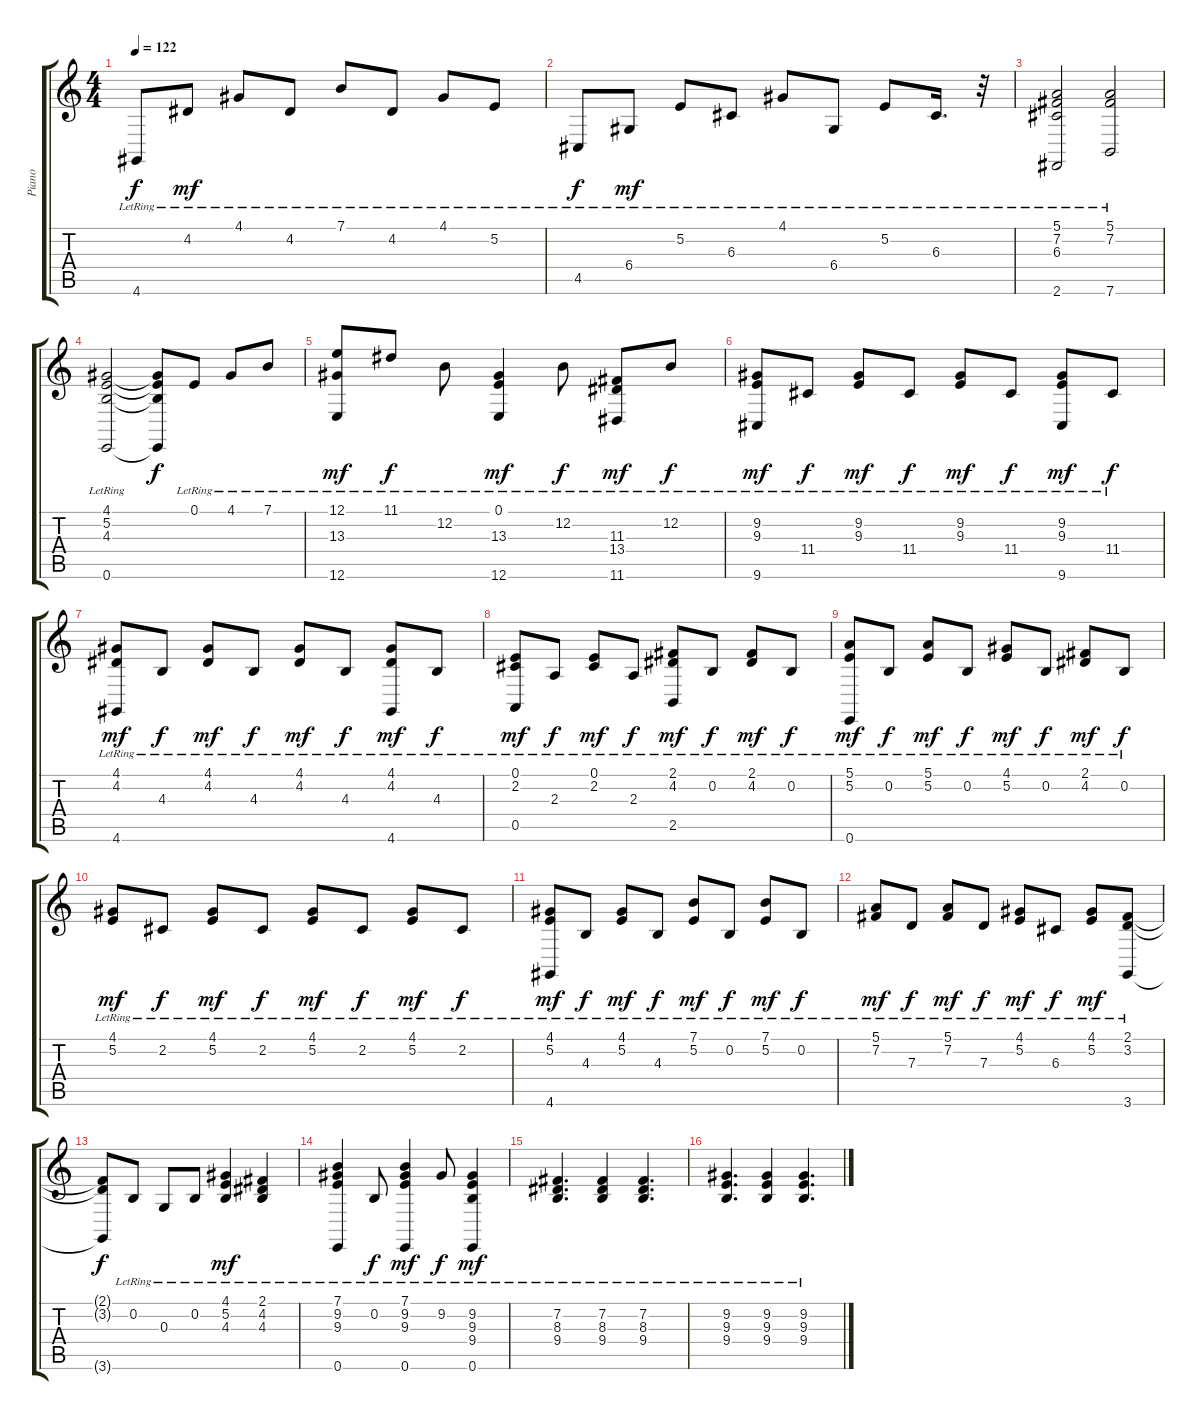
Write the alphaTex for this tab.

\track ("Piano" "Piano") {instrument acousticgrandpiano}
\staff {score tabs}
\tuning (E4 B3 G3 D3 A2 E2) {hide}
\ts (4 4)
\tempo 122
\clef g2
\ks c
4.6{lr}.8{dy f} 4.2{lr}.8{dy mf} 4.1{lr}.8 4.2{lr}.8 7.1{lr}.8 4.2{lr}.8 4.1{lr}.8 5.2{lr}.8 |
4.5{lr}.8{dy f} 6.4{lr}.8{dy mf} 5.2{lr}.8 6.3{lr}.8 4.1{lr}.8 6.4{lr}.8 5.2{lr}.8 6.3{lr}.16{d} r.32 |
(5.1{lr} 7.2{lr} 6.3{lr} 2.6{lr}).2 (5.1{lr} 7.2{lr} 7.6{lr}).2 |
(4.1{lr} 5.2{lr} 4.3{lr} 0.6{lr}).2 (4.1{t} 5.2{t} 4.3{t} 0.6{t}).8{dy f} 0.1{lr}.8 4.1{lr}.8 7.1{lr}.8 |
(12.1{lr} 13.3{lr} 12.6{lr}).8{dy mf} 11.1{lr}.8{dy f} 12.2{lr}.8 (0.1{lr} 13.3{lr} 12.6{lr}).4{dy mf} 12.2{lr}.8{dy f} (11.3{lr} 13.4{lr} 11.6{lr}).8{dy mf} 12.2{lr}.8{dy f} |
(9.2{lr} 9.3{lr} 9.6{lr}).8{dy mf} 11.4{lr}.8{dy f} (9.2{lr} 9.3{lr}).8{dy mf} 11.4{lr}.8{dy f} (9.2{lr} 9.3{lr}).8{dy mf} 11.4{lr}.8{dy f} (9.2{lr} 9.3{lr} 9.6{lr}).8{dy mf} 11.4{lr}.8{dy f} |
(4.1{lr} 4.2{lr} 4.6{lr}).8{dy mf} 4.3{lr}.8{dy f} (4.1{lr} 4.2{lr}).8{dy mf} 4.3{lr}.8{dy f} (4.1{lr} 4.2{lr}).8{dy mf} 4.3{lr}.8{dy f} (4.1{lr} 4.2{lr} 4.6{lr}).8{dy mf} 4.3{lr}.8{dy f} |
(0.1{lr} 2.2{lr} 0.5{lr}).8{dy mf} 2.3{lr}.8{dy f} (0.1{lr} 2.2{lr}).8{dy mf} 2.3{lr}.8{dy f} (2.1{lr} 4.2{lr} 2.5{lr}).8{dy mf} 0.2{lr}.8{dy f} (2.1{lr} 4.2{lr}).8{dy mf} 0.2{lr}.8{dy f} |
(5.1{lr} 5.2{lr} 0.6{lr}).8{dy mf} 0.2{lr}.8{dy f} (5.1{lr} 5.2{lr}).8{dy mf} 0.2{lr}.8{dy f} (4.1{lr} 5.2{lr}).8{dy mf} 0.2{lr}.8{dy f} (2.1{lr} 4.2{lr}).8{dy mf} 0.2{lr}.8{dy f} |
(4.1{lr} 5.2{lr}).8{dy mf} 2.2{lr}.8{dy f} (4.1{lr} 5.2{lr}).8{dy mf} 2.2{lr}.8{dy f} (4.1{lr} 5.2{lr}).8{dy mf} 2.2{lr}.8{dy f} (4.1{lr} 5.2{lr}).8{dy mf} 2.2{lr}.8{dy f} |
(4.1{lr} 5.2{lr} 4.6{lr}).8{dy mf} 4.3{lr}.8{dy f} (4.1{lr} 5.2{lr}).8{dy mf} 4.3{lr}.8{dy f} (7.1{lr} 5.2{lr}).8{dy mf} 0.2{lr}.8{dy f} (7.1{lr} 5.2{lr}).8{dy mf} 0.2{lr}.8{dy f} |
(5.1{lr} 7.2{lr}).8{dy mf} 7.3{lr}.8{dy f} (5.1{lr} 7.2{lr}).8{dy mf} 7.3{lr}.8{dy f} (4.1{lr} 5.2{lr}).8{dy mf} 6.3{lr}.8{dy f} (4.1{lr} 5.2{lr}).8{dy mf} (2.1{lr} 3.2{lr} 3.6{lr}).8 |
(2.1{t} 3.2{t} 3.6{t}).8{dy f} 0.2{lr}.8 0.3{lr}.8 0.2{lr}.8 (4.1{lr} 5.2{lr} 4.3{lr}).4{dy mf} (2.1{lr} 4.2{lr} 4.3{lr}).4 |
(7.1{lr} 9.2{lr} 9.3{lr} 0.6{lr}).4 0.2{lr}.8{dy f} (7.1{lr} 9.2{lr} 9.3{lr} 0.6{lr}).4{dy mf} 9.2{lr}.8{dy f} (9.2{lr} 9.3{lr} 9.4{lr} 0.6{lr}).4{dy mf} |
(7.2{lr} 8.3{lr} 9.4{lr}).4{d} (7.2{lr} 8.3{lr} 9.4{lr}).4 (7.2{lr} 8.3{lr} 9.4{lr}).4{d} |
(9.2{lr} 9.3{lr} 9.4{lr}).4{d} (9.2{lr} 9.3{lr} 9.4{lr}).4 (9.2{lr} 9.3{lr} 9.4{lr}).4{d}
